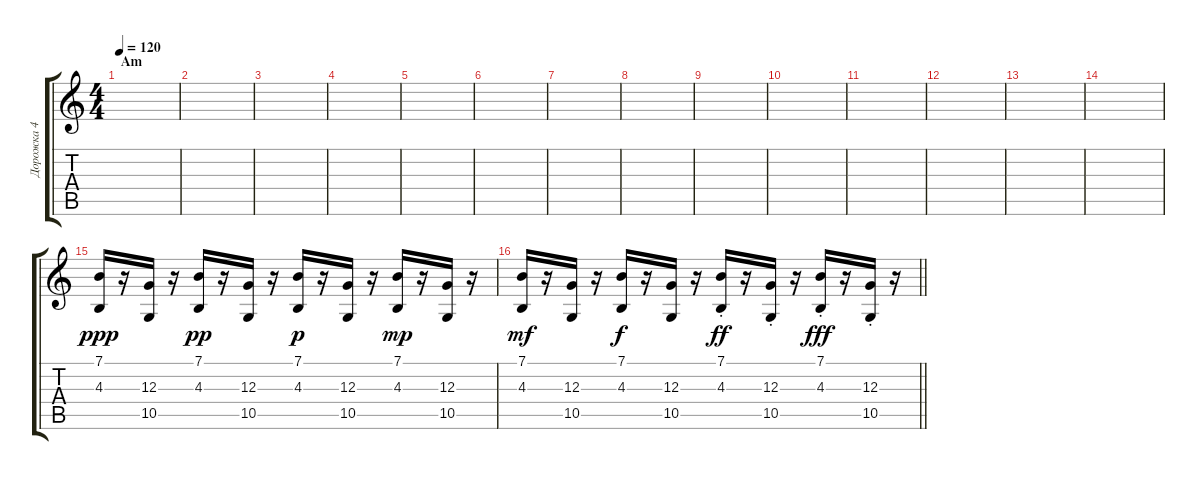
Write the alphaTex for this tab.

\track ("Дорожка 4" "Дорожка 4") {instrument stringensemble2}
\staff {score tabs}
\tuning (E4 B3 G3 D3 A2 E2) {hide}
\ts (4 4)
\section ("" "Am")
\tempo 120
\clef g2
\ks aminor
|
|
|
|
|
|
|
|
|
|
|
|
|
|
(7.1 4.3).16{dy ppp} r.16 (12.3 10.5).16 r.16 (7.1 4.3).16{dy pp} r.16 (12.3 10.5).16 r.16 (7.1 4.3).16{dy p} r.16 (12.3 10.5).16 r.16 (7.1 4.3).16{dy mp} r.16 (12.3 10.5).16 r.16 |
\barLineRight lightlight
(7.1 4.3).16{dy mf} r.16 (12.3 10.5).16 r.16 (7.1 4.3).16{dy f} r.16 (12.3 10.5).16 r.16 (7.1{st} 4.3{st}).16{dy ff} r.16 (12.3{st} 10.5{st}).16 r.16 (7.1{st} 4.3{st}).16{dy fff} r.16 (12.3{st} 10.5{st}).16 r.16
